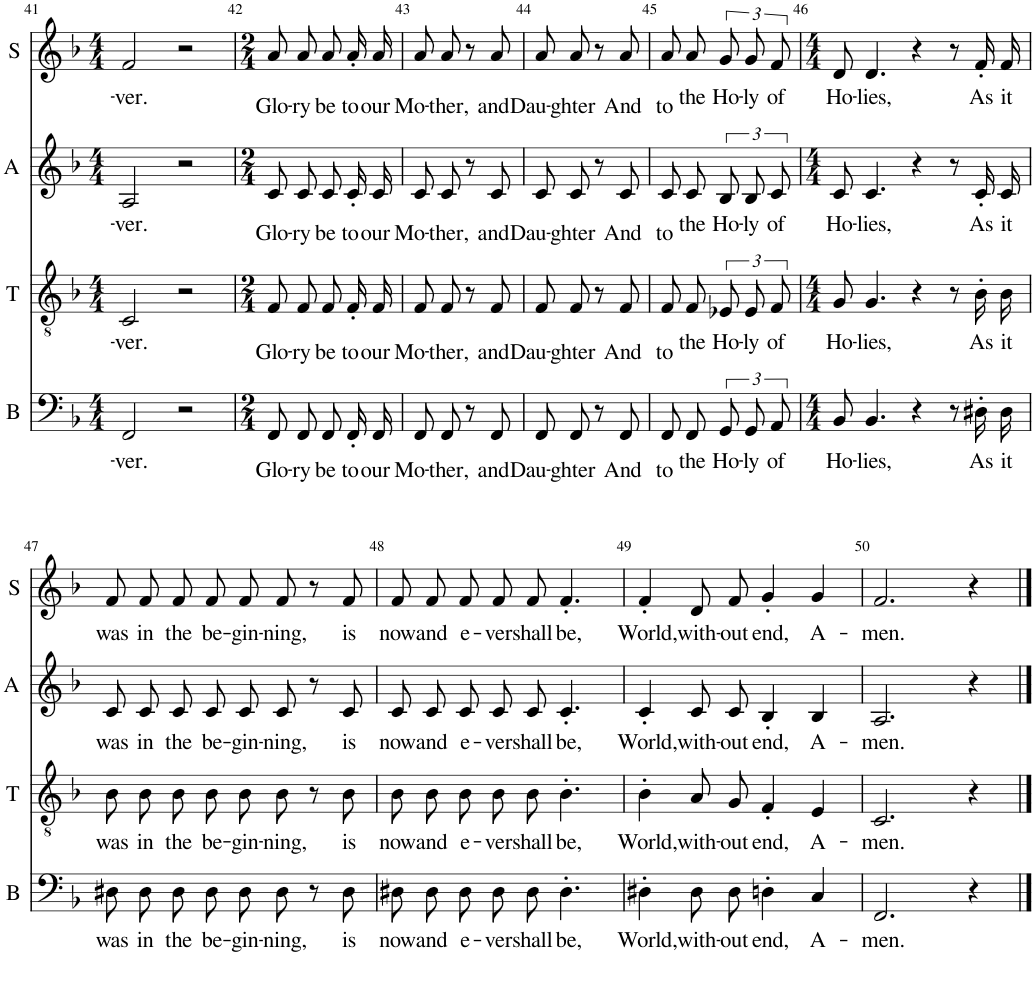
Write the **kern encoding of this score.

**kern	**text	**kern	**text	**kern	**text	**kern	**text
*part4	*part4	*part3	*part3	*part2	*part2	*part1	*part1
*staff4	*staff4	*staff3	*staff3	*staff2	*staff2	*staff1	*staff1
*I"B	*	*I"T	*	*I"A	*	*I"S	*
*I'B	*	*I'T	*	*I'A	*	*I'S	*
!!LO:PB:g=z
*clefF4	*	*clefGv2	*	*clefG2	*	*clefG2	*
*k[b-]	*	*k[b-]	*	*k[b-]	*	*k[b-]	*
*M4/4	*	*M4/4	*	*M4/4	*	*M4/4	*
=41	=41	=41	=41	=41	=41	=41	=41
!	!LO:LY:b	!	!LO:LY:b	!	!LO:LY:b	!	!LO:LY:b
2FF/	-ver.	2C/	-ver.	2A/	-ver.	2f/	-ver.
2r	.	2r	.	2r	.	2r	.
=42	=42	=42	=42	=42	=42	=42	=42
*M2/4	*	*M2/4	*	*M2/4	*	*M2/4	*
!	!LO:LY:b	!	!LO:LY:b	!	!LO:LY:b	!	!LO:LY:b
8FF/L	Glo-	8F/L	Glo-	8c/L	Glo-	8a/L	Glo-
!	!LO:LY:b	!	!LO:LY:b	!	!LO:LY:b	!	!LO:LY:b
8FF/J	-ry	8F/J	-ry	8c/J	-ry	8a/J	-ry
!	!LO:LY:b	!	!LO:LY:b	!	!LO:LY:b	!	!LO:LY:b
8FF/L	be	8F/L	be	8c/L	be	8a/L	be
!	!LO:LY:b	!	!LO:LY:b	!	!LO:LY:b	!	!LO:LY:b
16FF'/L	to	16F'/L	to	16c'/L	to	16a'/L	to
!	!LO:LY:b	!	!LO:LY:b	!	!LO:LY:b	!	!LO:LY:b
16FF/JJ	our	16F/JJ	our	16c/JJ	our	16a/JJ	our
=43	=43	=43	=43	=43	=43	=43	=43
!	!LO:LY:b	!	!LO:LY:b	!	!LO:LY:b	!	!LO:LY:b
8FF/L	Mo-	8F/L	Mo-	8c/L	Mo-	8a/L	Mo-
!	!LO:LY:b	!	!LO:LY:b	!	!LO:LY:b	!	!LO:LY:b
8FF/J	-ther,	8F/J	-ther,	8c/J	-ther,	8a/J	-ther,
8r	.	8r	.	8r	.	8r	.
!	!LO:LY:b	!	!LO:LY:b	!	!LO:LY:b	!	!LO:LY:b
8FF/	and	8F/	and	8c/	and	8a/	and
=44	=44	=44	=44	=44	=44	=44	=44
!	!LO:LY:b	!	!LO:LY:b	!	!LO:LY:b	!	!LO:LY:b
8FF/L	Dau-	8F/L	Dau-	8c/L	Dau-	8a/L	Dau-
!	!LO:LY:b	!	!LO:LY:b	!	!LO:LY:b	!	!LO:LY:b
8FF/J	-ghter	8F/J	-ghter	8c/J	-ghter	8a/J	-ghter
8r	.	8r	.	8r	.	8r	.
!	!LO:LY:b	!	!LO:LY:b	!	!LO:LY:b	!	!LO:LY:b
8FF/	And	8F/	And	8c/	And	8a/	And
=45	=45	=45	=45	=45	=45	=45	=45
!	!LO:LY:b	!	!LO:LY:b	!	!LO:LY:b	!	!LO:LY:b
8FF/L	to	8F/L	to	8c/L	to	8a/L	to
!	!LO:LY:b	!	!LO:LY:b	!	!LO:LY:b	!	!LO:LY:b
8FF/J	the	8F/J	the	8c/J	the	8a/J	the
!	!LO:LY:b	!	!LO:LY:b	!	!LO:LY:b	!	!LO:LY:b
12GG/L	Ho-	12E-X/L	Ho-	12B-/L	Ho-	12g/L	Ho-
!	!LO:LY:b	!	!LO:LY:b	!	!LO:LY:b	!	!LO:LY:b
12GG/	-ly	12E-/	-ly	12B-/	-ly	12g/	-ly
!	!LO:LY:b	!	!LO:LY:b	!	!LO:LY:b	!	!LO:LY:b
12AA/J	of	12F/J	of	12c/J	of	12f/J	of
=46	=46	=46	=46	=46	=46	=46	=46
*M4/4	*	*M4/4	*	*M4/4	*	*M4/4	*
!	!LO:LY:b	!	!LO:LY:b	!	!LO:LY:b	!	!LO:LY:b
8BB-/	Ho-	8G/	Ho-	8c/	Ho-	8d/	Ho-
!	!LO:LY:b	!	!LO:LY:b	!	!LO:LY:b	!	!LO:LY:b
4.BB-/	-lies,	4.G/	-lies,	4.c/	-lies,	4.d/	-lies,
4r	.	4r	.	4r	.	4r	.
8r	.	8r	.	8r	.	8r	.
!	!LO:LY:b	!	!LO:LY:b	!	!LO:LY:b	!	!LO:LY:b
16D#X'\LL	As	16B-'\LL	As	16c'/LL	As	16f'/LL	As
!	!LO:LY:b	!	!LO:LY:b	!	!LO:LY:b	!	!LO:LY:b
16D#\JJ	it	16B-\JJ	it	16c/JJ	it	16f/JJ	it
!!LO:LB:g=z
=47	=47	=47	=47	=47	=47	=47	=47
!	!LO:LY:b	!	!LO:LY:b	!	!LO:LY:b	!	!LO:LY:b
8D#X\L	was	8B-\L	was	8c/L	was	8f/L	was
!	!LO:LY:b	!	!LO:LY:b	!	!LO:LY:b	!	!LO:LY:b
8D#\J	in	8B-\J	in	8c/J	in	8f/J	in
!	!LO:LY:b	!	!LO:LY:b	!	!LO:LY:b	!	!LO:LY:b
8D#\L	the	8B-\L	the	8c/L	the	8f/L	the
!	!LO:LY:b	!	!LO:LY:b	!	!LO:LY:b	!	!LO:LY:b
8D#\J	be-	8B-\J	be-	8c/J	be-	8f/J	be-
!	!LO:LY:b	!	!LO:LY:b	!	!LO:LY:b	!	!LO:LY:b
8D#\L	-gin-	8B-\L	-gin-	8c/L	-gin-	8f/L	-gin-
!	!LO:LY:b	!	!LO:LY:b	!	!LO:LY:b	!	!LO:LY:b
8D#\J	-ning,	8B-\J	-ning,	8c/J	-ning,	8f/J	-ning,
8r	.	8r	.	8r	.	8r	.
!	!LO:LY:b	!	!LO:LY:b	!	!LO:LY:b	!	!LO:LY:b
8D#\	is	8B-\	is	8c/	is	8f/	is
=48	=48	=48	=48	=48	=48	=48	=48
!	!LO:LY:b	!	!LO:LY:b	!	!LO:LY:b	!	!LO:LY:b
8D#X\L	now	8B-\L	now	8c/L	now	8f/L	now
!	!LO:LY:b	!	!LO:LY:b	!	!LO:LY:b	!	!LO:LY:b
8D#\J	and	8B-\J	and	8c/J	and	8f/J	and
!	!LO:LY:b	!	!LO:LY:b	!	!LO:LY:b	!	!LO:LY:b
8D#\L	e-	8B-\L	e-	8c/L	e-	8f/L	e-
!	!LO:LY:b	!	!LO:LY:b	!	!LO:LY:b	!	!LO:LY:b
8D#\J	-ver	8B-\J	-ver	8c/J	-ver	8f/J	-ver
!	!LO:LY:b	!	!LO:LY:b	!	!LO:LY:b	!	!LO:LY:b
8D#\	shall	8B-\	shall	8c/	shall	8f/	shall
!	!LO:LY:b	!	!LO:LY:b	!	!LO:LY:b	!	!LO:LY:b
4.D#'\	be,	4.B-'\	be,	4.c'/	be,	4.f'/	be,
=49	=49	=49	=49	=49	=49	=49	=49
!	!LO:LY:b	!	!LO:LY:b	!	!LO:LY:b	!	!LO:LY:b
4D#X'\	World,	4B-'\	World,	4c'/	World,	4f'/	World,
!	!LO:LY:b	!	!LO:LY:b	!	!LO:LY:b	!	!LO:LY:b
8D#\L	with-	8A/L	with-	8c/L	with-	8d/L	with-
!	!LO:LY:b	!	!LO:LY:b	!	!LO:LY:b	!	!LO:LY:b
8D#\J	-out	8G/J	-out	8c/J	-out	8f/J	-out
!	!LO:LY:b	!	!LO:LY:b	!	!LO:LY:b	!	!LO:LY:b
4Dn'\	end,	4F'/	end,	4B-'/	end,	4g'/	end,
!	!LO:LY:b	!	!LO:LY:b	!	!LO:LY:b	!	!LO:LY:b
4C/	A-	4E/	A-	4B-/	A-	4g/	A-
=50	=50	=50	=50	=50	=50	=50	=50
!	!LO:LY:b	!	!LO:LY:b	!	!LO:LY:b	!	!LO:LY:b
2.FF/	-men.	2.C/	-men.	2.A/	-men.	2.f/	-men.
4r	.	4r	.	4r	.	4r	.
==	==	==	==	==	==	==	==
*-	*-	*-	*-	*-	*-	*-	*-
